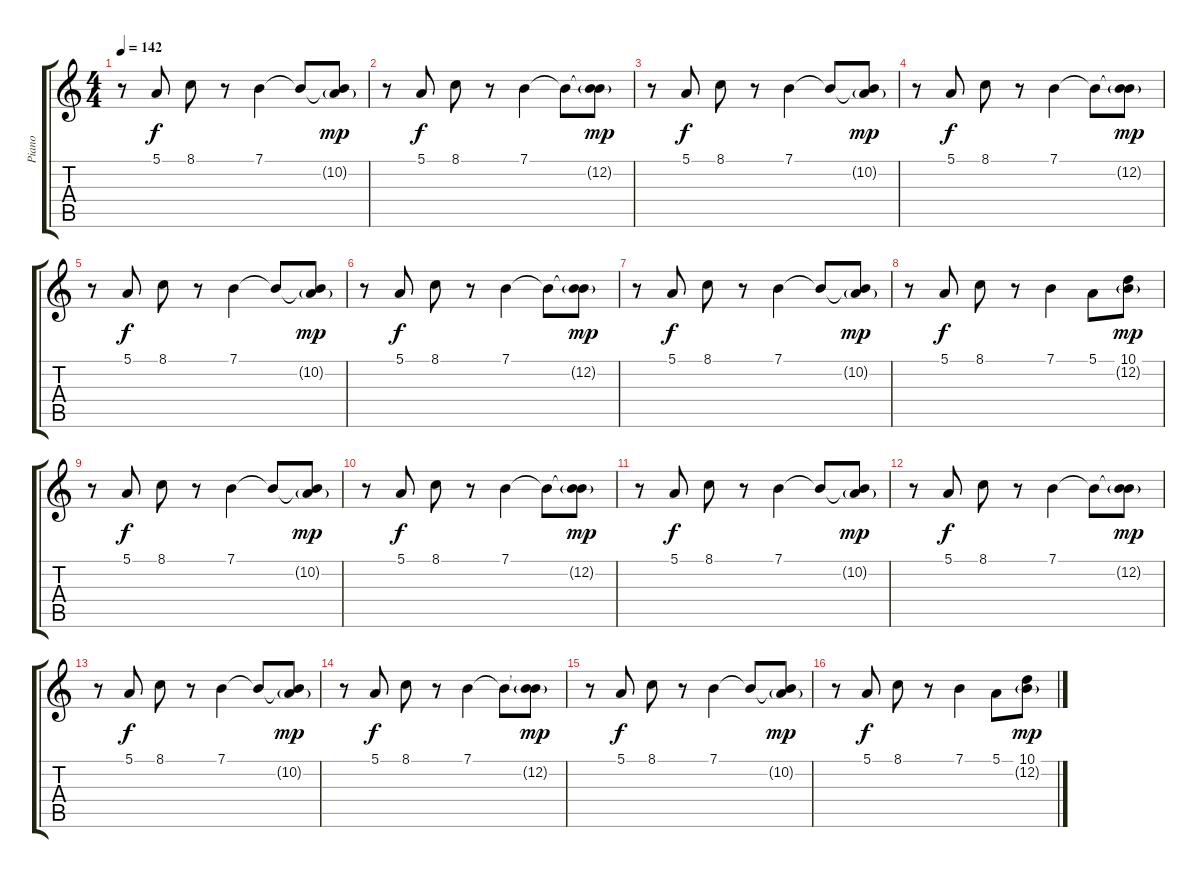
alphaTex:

\track ("Piano" "Piano") {instrument electricpiano1}
\staff {score tabs}
\tuning (E4 B3 G3 D3 A2 E2) {hide}
\ts (4 4)
\tempo 142
\clef g2
\ks c
r.8{dy mp volume 11} 5.1.8{dy f} 8.1.8 r.8 7.1.4 7.1{t}.8 (7.1{t} 10.2{g}).8{dy mp} |
r.8 5.1.8{dy f} 8.1.8 r.8 7.1.4 7.1{t}.8 (7.1{t} 12.2{g}).8{dy mp} |
r.8 5.1.8{dy f} 8.1.8 r.8 7.1.4 7.1{t}.8 (7.1{t} 10.2{g}).8{dy mp} |
r.8 5.1.8{dy f} 8.1.8 r.8 7.1.4 7.1{t}.8 (7.1{t} 12.2{g}).8{dy mp} |
r.8{volume 13} 5.1.8{dy f} 8.1.8 r.8 7.1.4 7.1{t}.8 (7.1{t} 10.2{g}).8{dy mp} |
r.8 5.1.8{dy f} 8.1.8 r.8 7.1.4 7.1{t}.8 (7.1{t} 12.2{g}).8{dy mp} |
r.8 5.1.8{dy f} 8.1.8 r.8 7.1.4 7.1{t}.8 (7.1{t} 10.2{g}).8{dy mp} |
r.8 5.1.8{dy f} 8.1.8 r.8 7.1.4 5.1.8 (10.1 12.2{g}).8{dy mp} |
r.8{volume 14} 5.1.8{dy f} 8.1.8 r.8 7.1.4 7.1{t}.8 (7.1{t} 10.2{g}).8{dy mp} |
r.8 5.1.8{dy f} 8.1.8 r.8 7.1.4 7.1{t}.8 (7.1{t} 12.2{g}).8{dy mp} |
r.8 5.1.8{dy f} 8.1.8 r.8 7.1.4 7.1{t}.8 (7.1{t} 10.2{g}).8{dy mp} |
r.8 5.1.8{dy f} 8.1.8 r.8 7.1.4 7.1{t}.8 (7.1{t} 12.2{g}).8{dy mp} |
r.8 5.1.8{dy f} 8.1.8 r.8 7.1.4 7.1{t}.8 (7.1{t} 10.2{g}).8{dy mp} |
r.8 5.1.8{dy f} 8.1.8 r.8 7.1.4 7.1{t}.8 (7.1{t} 12.2{g}).8{dy mp} |
r.8 5.1.8{dy f} 8.1.8 r.8 7.1.4 7.1{t}.8 (7.1{t} 10.2{g}).8{dy mp} |
r.8 5.1.8{dy f} 8.1.8 r.8 7.1.4 5.1.8 (10.1 12.2{g}).8{dy mp}
